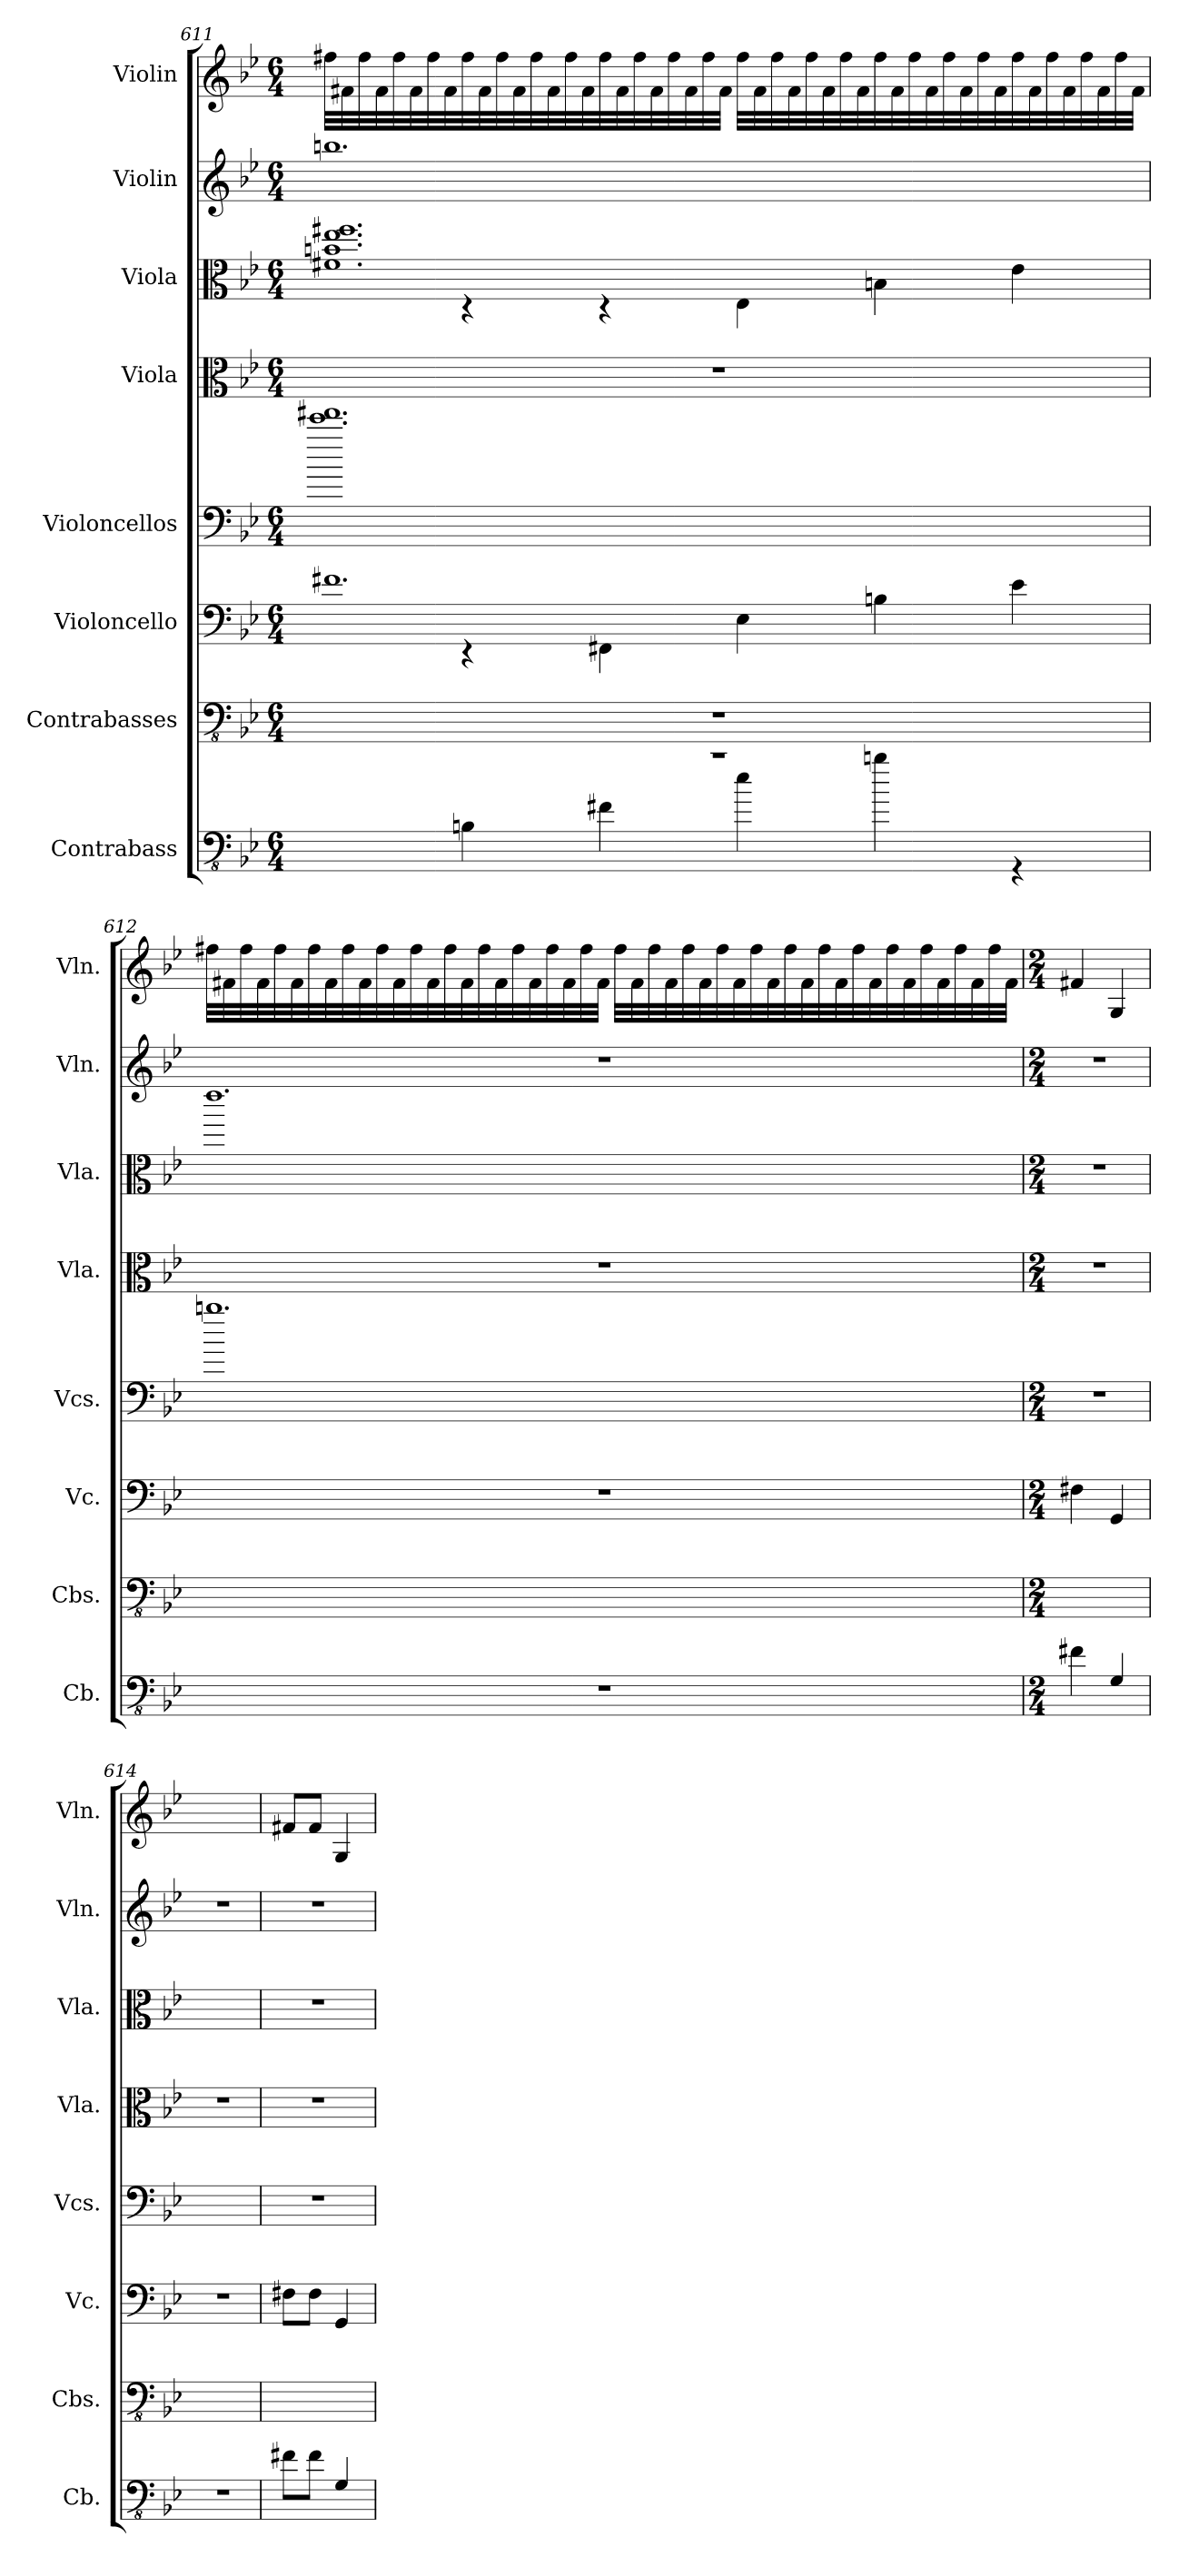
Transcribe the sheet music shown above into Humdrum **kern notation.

**kern	**kern	**kern	**kern	**kern	**kern	**kern	**kern
*part8	*part7	*part6	*part5	*part4	*part3	*part2	*part1
*staff8	*staff7	*staff6	*staff5	*staff4	*staff3	*staff2	*staff1
*I"Contrabass	*I"Contrabasses	*I"Violoncello	*I"Violoncellos	*I"Viola	*I"Viola	*I"Violin	*I"Violin
*I'Cb.	*I'Cbs.	*I'Vc.	*I'Vcs.	*I'Vla.	*I'Vla.	*I'Vln.	*I'Vln.
!!LO:PB:g=z
*clefFv4	*clefFv4	*clefF4	*clefF4	*clefC3	*clefC3	*clefG2	*clefG2
*ITrd7c12	*	*	*	*	*	*	*
*k[b-e-]	*k[b-e-]	*k[b-e-]	*k[b-e-]	*k[b-e-]	*k[b-e-]	*k[b-e-]	*k[b-e-]
*M6/4	*M6/4	*M6/4	*M6/4	*M6/4	*M6/4	*M6/4	*M6/4
=611	=611	=611	=611	=611	=611	=611	=611
*^	*	*^	*	*	*^	*	*
1.r	4ryy	1.r	1.f#X	4ryy	1.eee- 1.fff#X	1.r	1.f#X 1.bn 1.ee- 1.ff#X	4ryy	1.bbn	32ff#X\LLL
.	.	.	.	.	.	.	.	.	.	32f#X\
.	.	.	.	.	.	.	.	.	.	32ff#\
.	.	.	.	.	.	.	.	.	.	32f#\
.	.	.	.	.	.	.	.	.	.	32ff#\
.	.	.	.	.	.	.	.	.	.	32f#\
.	.	.	.	.	.	.	.	.	.	32ff#\
.	.	.	.	.	.	.	.	.	.	32f#\
.	4BBBn\	.	.	4r	.	.	.	4r	.	32ff#\
.	.	.	.	.	.	.	.	.	.	32f#\
.	.	.	.	.	.	.	.	.	.	32ff#\
.	.	.	.	.	.	.	.	.	.	32f#\
.	.	.	.	.	.	.	.	.	.	32ff#\
.	.	.	.	.	.	.	.	.	.	32f#\
.	.	.	.	.	.	.	.	.	.	32ff#\
.	.	.	.	.	.	.	.	.	.	32f#\
.	4FF#X\	.	.	4FF#X\	.	.	.	4r	.	32ff#\
.	.	.	.	.	.	.	.	.	.	32f#\
.	.	.	.	.	.	.	.	.	.	32ff#\
.	.	.	.	.	.	.	.	.	.	32f#\
.	.	.	.	.	.	.	.	.	.	32ff#\
.	.	.	.	.	.	.	.	.	.	32f#\
.	.	.	.	.	.	.	.	.	.	32ff#\
.	.	.	.	.	.	.	.	.	.	32f#\JJJ
.	4E-\	.	.	4E-\	.	.	.	4E-\	.	32ff#\LLL
.	.	.	.	.	.	.	.	.	.	32f#\
.	.	.	.	.	.	.	.	.	.	32ff#\
.	.	.	.	.	.	.	.	.	.	32f#\
.	.	.	.	.	.	.	.	.	.	32ff#\
.	.	.	.	.	.	.	.	.	.	32f#\
.	.	.	.	.	.	.	.	.	.	32ff#\
.	.	.	.	.	.	.	.	.	.	32f#\
.	4Bn\	.	.	4Bn\	.	.	.	4Bn\	.	32ff#\
.	.	.	.	.	.	.	.	.	.	32f#\
.	.	.	.	.	.	.	.	.	.	32ff#\
.	.	.	.	.	.	.	.	.	.	32f#\
.	.	.	.	.	.	.	.	.	.	32ff#\
.	.	.	.	.	.	.	.	.	.	32f#\
.	.	.	.	.	.	.	.	.	.	32ff#\
.	.	.	.	.	.	.	.	.	.	32f#\
.	4r	.	.	4e-\	.	.	.	4e-\	.	32ff#\
.	.	.	.	.	.	.	.	.	.	32f#\
.	.	.	.	.	.	.	.	.	.	32ff#\
.	.	.	.	.	.	.	.	.	.	32f#\
.	.	.	.	.	.	.	.	.	.	32ff#\
.	.	.	.	.	.	.	.	.	.	32f#\
.	.	.	.	.	.	.	.	.	.	32ff#\
.	.	.	.	.	.	.	.	.	.	32f#\JJJ
*v	*v	*	*v	*v	*	*	*v	*v	*	*
!!LO:PB:g=z
=612	=612	=612	=612	=612	=612	=612	=612
1.r	1.ryy	1.r	1.bbn	1.r	1.eee-	1.r	32ff#X\LLL
.	.	.	.	.	.	.	32f#X\
.	.	.	.	.	.	.	32ff#\
.	.	.	.	.	.	.	32f#\
.	.	.	.	.	.	.	32ff#\
.	.	.	.	.	.	.	32f#\
.	.	.	.	.	.	.	32ff#\
.	.	.	.	.	.	.	32f#\
.	.	.	.	.	.	.	32ff#\
.	.	.	.	.	.	.	32f#\
.	.	.	.	.	.	.	32ff#\
.	.	.	.	.	.	.	32f#\
.	.	.	.	.	.	.	32ff#\
.	.	.	.	.	.	.	32f#\
.	.	.	.	.	.	.	32ff#\
.	.	.	.	.	.	.	32f#\
.	.	.	.	.	.	.	32ff#\
.	.	.	.	.	.	.	32f#\
.	.	.	.	.	.	.	32ff#\
.	.	.	.	.	.	.	32f#\
.	.	.	.	.	.	.	32ff#\
.	.	.	.	.	.	.	32f#\
.	.	.	.	.	.	.	32ff#\
.	.	.	.	.	.	.	32f#\JJJ
.	.	.	.	.	.	.	32ff#\LLL
.	.	.	.	.	.	.	32f#\
.	.	.	.	.	.	.	32ff#\
.	.	.	.	.	.	.	32f#\
.	.	.	.	.	.	.	32ff#\
.	.	.	.	.	.	.	32f#\
.	.	.	.	.	.	.	32ff#\
.	.	.	.	.	.	.	32f#\
.	.	.	.	.	.	.	32ff#\
.	.	.	.	.	.	.	32f#\
.	.	.	.	.	.	.	32ff#\
.	.	.	.	.	.	.	32f#\
.	.	.	.	.	.	.	32ff#\
.	.	.	.	.	.	.	32f#\
.	.	.	.	.	.	.	32ff#\
.	.	.	.	.	.	.	32f#\
.	.	.	.	.	.	.	32ff#\
.	.	.	.	.	.	.	32f#\
.	.	.	.	.	.	.	32ff#\
.	.	.	.	.	.	.	32f#\
.	.	.	.	.	.	.	32ff#\
.	.	.	.	.	.	.	32f#\
.	.	.	.	.	.	.	32ff#\
.	.	.	.	.	.	.	32f#\JJJ
!!LO:PB:g=z
=613	=613	=613	=613	=613	=613	=613	=613
*M2/4	*M2/4	*M2/4	*M2/4	*M2/4	*M2/4	*M2/4	*M2/4
*	*	*	*	*	*	*	*MM160
4FF#X\	2ryy	4F#X\	2r	2r	2r	2r	4f#X/
4GGG/	.	4GG/	.	.	.	.	4G/
=614	=614	=614	=614	=614	=614	=614	=614
2r	2ryy	2r	2ryy	2r	2ryy	2r	2ryy
=615	=615	=615	=615	=615	=615	=615	=615
8FF#X\L	2ryy	8F#X\L	2r	2r	2r	2r	8f#X/L
8FF#\J	.	8F#\J	.	.	.	.	8f#/J
4GGG/	.	4GG/	.	.	.	.	4G/
=	=	=	=	=	=	=	=
*-	*-	*-	*-	*-	*-	*-	*-
